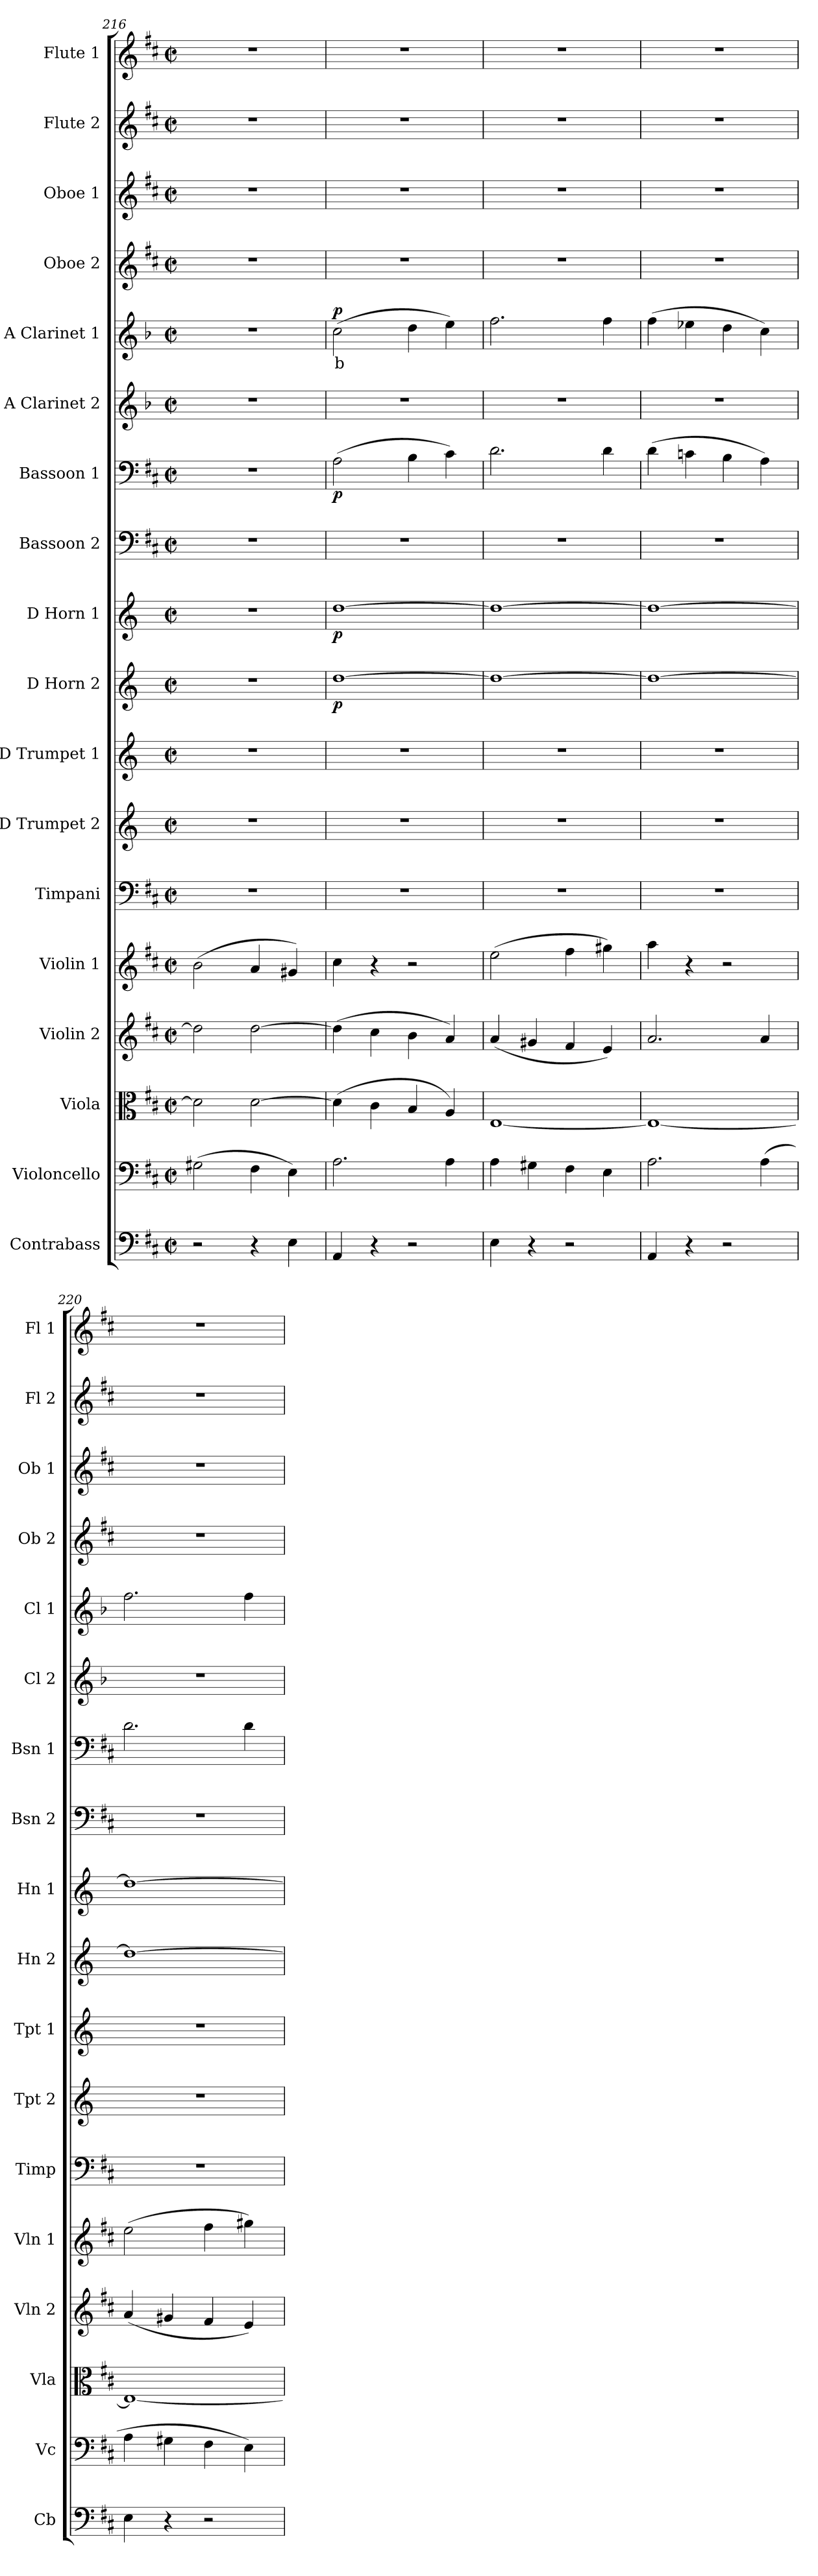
**kern	**kern	**kern	**kern	**kern	**kern	**kern	**kern	**kern	**dynam	**kern	**dynam	**kern	**kern	**dynam	**kern	**kern	**text	**dynam	**kern	**kern	**kern	**kern
*part18	*part17	*part16	*part15	*part14	*part13	*part12	*part11	*part10	*part10	*part9	*part9	*part8	*part7	*part7	*part6	*part5	*part5	*part5	*part4	*part3	*part2	*part1
*staff18	*staff17	*staff16	*staff15	*staff14	*staff13	*staff12	*staff11	*staff10	*staff10	*staff9	*staff9	*staff8	*staff7	*staff7	*staff6	*staff5	*staff5	*staff5	*staff4	*staff3	*staff2	*staff1
*I"Contrabass	*I"Violoncello	*I"Viola	*I"Violin 2	*I"Violin 1	*I"Timpani	*I"D Trumpet 2	*I"D Trumpet 1	*I"D Horn 2	*	*I"D Horn 1	*	*I"Bassoon 2	*I"Bassoon 1	*	*I"A Clarinet 2	*I"A Clarinet 1	*	*	*I"Oboe 2	*I"Oboe 1	*I"Flute 2	*I"Flute 1
*I'Cb	*I'Vc	*I'Vla	*I'Vln 2	*I'Vln 1	*I'Timp	*I'Tpt 2	*I'Tpt 1	*I'Hn 2	*	*I'Hn 1	*	*I'Bsn 2	*I'Bsn 1	*	*I'Cl 2	*I'Cl 1	*	*	*I'Ob 2	*I'Ob 1	*I'Fl 2	*I'Fl 1
*clefF4	*clefF4	*clefC3	*clefG2	*clefG2	*clefF4	*clefG2	*clefG2	*clefG2	*	*clefG2	*	*clefF4	*clefF4	*	*clefG2	*clefG2	*	*	*clefG2	*clefG2	*clefG2	*clefG2
*ITrd7c12	*	*	*	*	*	*ITrd-1c-2	*ITrd-1c-2	*ITrd6c10	*	*ITrd6c10	*	*	*	*	*ITrd2c3	*ITrd2c3	*	*	*	*	*	*
*k[f#c#]	*k[f#c#]	*k[f#c#]	*k[f#c#]	*k[f#c#]	*k[f#c#]	*k[f#c#]	*k[f#c#]	*k[f#c#]	*	*k[f#c#]	*	*k[f#c#]	*k[f#c#]	*	*k[f#c#]	*k[f#c#]	*	*	*k[f#c#]	*k[f#c#]	*k[f#c#]	*k[f#c#]
*M2/2	*M2/2	*M2/2	*M2/2	*M2/2	*M2/2	*M2/2	*M2/2	*M2/2	*	*M2/2	*	*M2/2	*M2/2	*	*M2/2	*M2/2	*	*	*M2/2	*M2/2	*M2/2	*M2/2
*met(c|)	*met(c|)	*met(c|)	*met(c|)	*met(c|)	*met(c|)	*met(c|)	*met(c|)	*met(c|)	*	*met(c|)	*	*met(c|)	*met(c|)	*	*met(c|)	*met(c|)	*	*	*met(c|)	*met(c|)	*met(c|)	*met(c|)
=216	=216	=216	=216	=216	=216	=216	=216	=216	=216	=216	=216	=216	=216	=216	=216	=216	=216	=216	=216	=216	=216	=216
2r	(2G#X\	2d\]	2dd\]	(2b\	1r	1r	1r	1r	.	1r	.	1r	1r	.	1r	1r	.	.	1r	1r	1r	1r
4r	4F#\	[2d\	[2dd\	4a/	.	.	.	.	.	.	.	.	.	.	.	.	.	.	.	.	.	.
4EE\	4E\)	.	.	4g#X/)	.	.	.	.	.	.	.	.	.	.	.	.	.	.	.	.	.	.
=217	=217	=217	=217	=217	=217	=217	=217	=217	=217	=217	=217	=217	=217	=217	=217	=217	=217	=217	=217	=217	=217	=217
!	!	!	!	!	!	!	!	!	!LO:DY:b	!	!LO:DY:b	!	!	!LO:DY:b	!	!	!LO:LY:b:color=#FF0000	!LO:DY:b	!	!	!	!
4AAA/	2.A\	(4d\]	(4dd\]	4cc#\	1r	1r	1r	[1e	p	[1e	p	1r	(2A\	p	1r	(2a\	b	p	1r	1r	1r	1r
4r	.	4c#\	4cc#\	4r	.	.	.	.	.	.	.	.	.	.	.	.	.	.	.	.	.	.
2r	.	4B/	4b\	2r	.	.	.	.	.	.	.	.	4B\	.	.	4b\	.	.	.	.	.	.
.	4A\	4A/)	4a/)	.	.	.	.	.	.	.	.	.	4c#\)	.	.	4cc#\)	.	.	.	.	.	.
!!LO:PB:g=z
=218	=218	=218	=218	=218	=218	=218	=218	=218	=218	=218	=218	=218	=218	=218	=218	=218	=218	=218	=218	=218	=218	=218
4EE\	4A\	[1E	(4a/	(2ee\	1r	1r	1r	1e_	.	1e_	.	1r	2.d\	.	1r	2.dd\	.	.	1r	1r	1r	1r
4r	4G#X\	.	4g#X/	.	.	.	.	.	.	.	.	.	.	.	.	.	.	.	.	.	.	.
2r	4F#\	.	4f#/	4ff#\	.	.	.	.	.	.	.	.	.	.	.	.	.	.	.	.	.	.
.	4E\	.	4e/)	4gg#X\)	.	.	.	.	.	.	.	.	4d\	.	.	4dd\	.	.	.	.	.	.
=219	=219	=219	=219	=219	=219	=219	=219	=219	=219	=219	=219	=219	=219	=219	=219	=219	=219	=219	=219	=219	=219	=219
4AAA/	2.A\	1E_	2.a/	4aa\	1r	1r	1r	1e_	.	1e_	.	1r	(4d\	.	1r	(4dd\	.	.	1r	1r	1r	1r
4r	.	.	.	4r	.	.	.	.	.	.	.	.	4cn\	.	.	4ccn\	.	.	.	.	.	.
2r	.	.	.	2r	.	.	.	.	.	.	.	.	4B\	.	.	4b\	.	.	.	.	.	.
.	(4A\	.	4a/	.	.	.	.	.	.	.	.	.	4A\)	.	.	4a\)	.	.	.	.	.	.
=220	=220	=220	=220	=220	=220	=220	=220	=220	=220	=220	=220	=220	=220	=220	=220	=220	=220	=220	=220	=220	=220	=220
4EE\	4A\	1E_	(4a/	(2ee\	1r	1r	1r	1e_	.	1e_	.	1r	2.d\	.	1r	2.dd\	.	.	1r	1r	1r	1r
4r	4G#X\	.	4g#X/	.	.	.	.	.	.	.	.	.	.	.	.	.	.	.	.	.	.	.
2r	4F#\	.	4f#/	4ff#\	.	.	.	.	.	.	.	.	.	.	.	.	.	.	.	.	.	.
.	4E\)	.	4e/)	4gg#X\)	.	.	.	.	.	.	.	.	4d\	.	.	4dd\	.	.	.	.	.	.
=	=	=	=	=	=	=	=	=	=	=	=	=	=	=	=	=	=	=	=	=	=	=
*-	*-	*-	*-	*-	*-	*-	*-	*-	*-	*-	*-	*-	*-	*-	*-	*-	*-	*-	*-	*-	*-	*-
